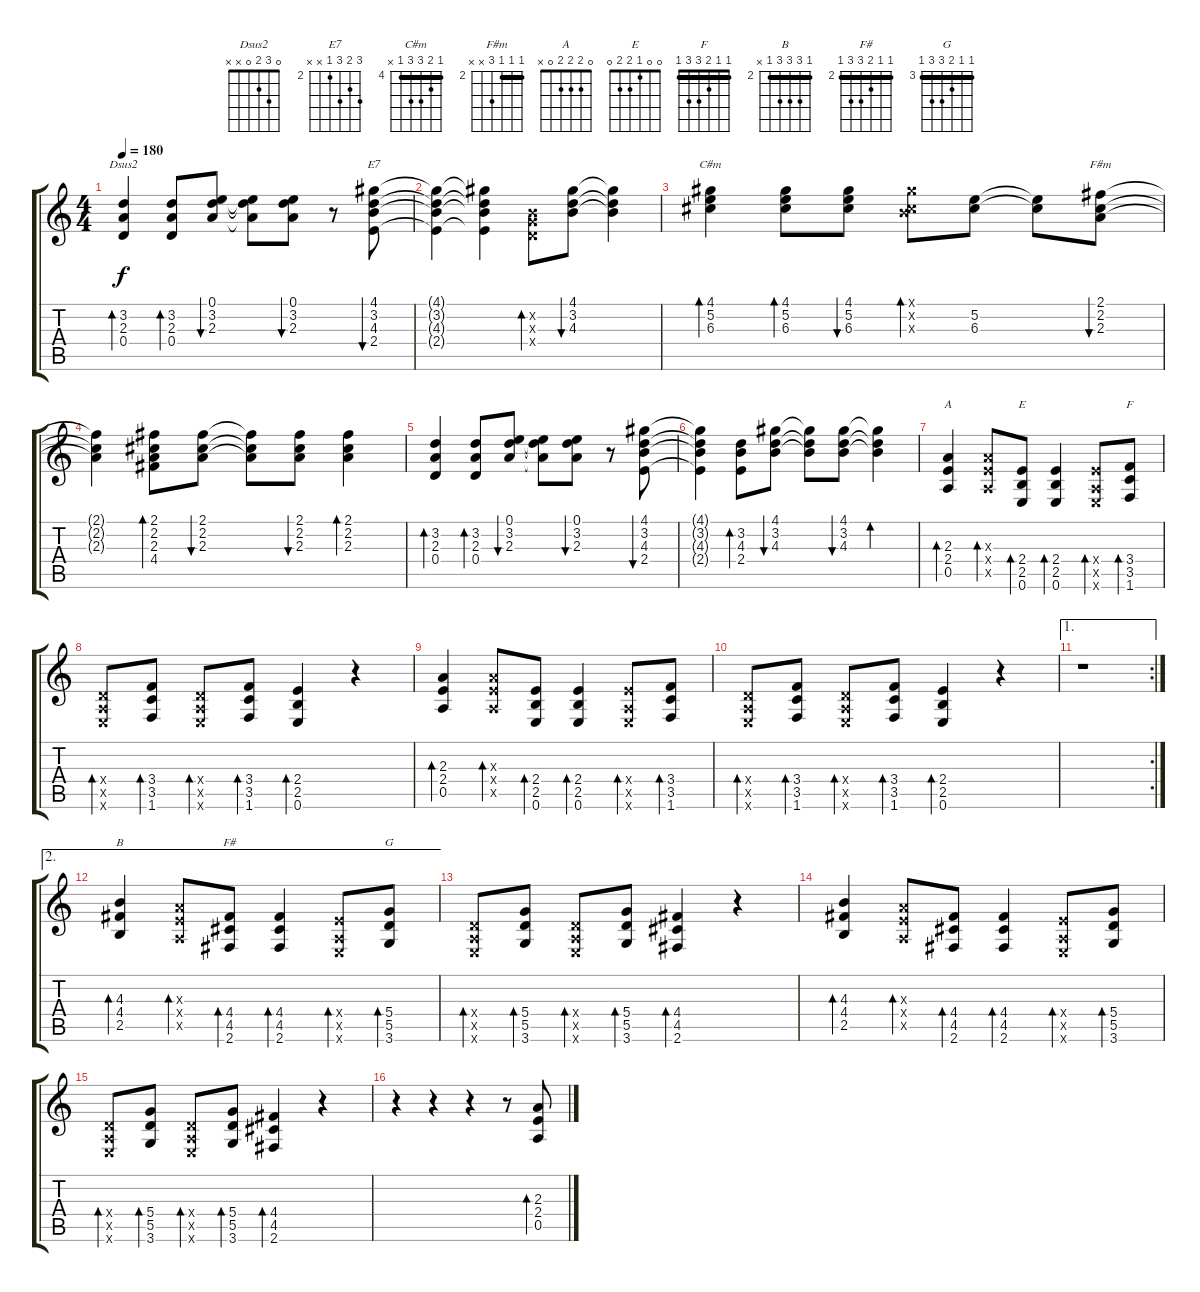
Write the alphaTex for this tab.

\track "" {instrument overdrivenguitar}
\staff {score tabs}
\tuning (E4 B3 G3 D3 A2 E2) {hide}
\chord ("Dsus2" 0 3 2 0 x x)
\chord ("E7" 4 3 4 2 x x) {firstfret 2}
\chord ("C#m" 4 5 6 6 4 x) {firstfret 4 barre 4}
\chord ("F#m" 2 2 2 4 x x) {firstfret 2 barre 2}
\chord ("A" 0 2 2 2 0 x)
\chord ("E" 0 0 1 2 2 0)
\chord ("F" 1 1 2 3 3 1) {barre 1}
\chord ("B" 2 4 4 4 2 x) {firstfret 2 barre 2}
\chord ("F#" 2 2 3 4 4 2) {firstfret 2 barre 2}
\chord ("G" 3 3 4 5 5 3) {firstfret 3 barre 3}
\ts (4 4)
\tempo 180
\clef g2
\ks c
(3.2 2.3 0.4).4{bd 60 ch "Dsus2" dy f} (3.2 2.3 0.4).8{bd 60} (0.1 3.2 2.3).8{bu 60} (0.1{t} 3.2{t} 2.3{t}).8 (0.1 3.2 2.3).8{bu 60} r.8 (4.1 3.2 4.3 2.4).8{bu 60 ch "E7"} |
(4.1{t} 3.2{t} 4.3{t} 2.4{t}).4 (4.1{t} 3.2{t} 4.3{t} 2.4{t}).4 (0.2{x} 0.3{x} 0.4{x}).8{bd 60} (4.1 3.2 4.3).8{bu 60} (4.1{t} 3.2{t} 4.3{t}).4 |
(4.1 5.2 6.3).4{bd 60 ch "C#m"} (4.1 5.2 6.3).8{bd 60} (4.1 5.2 6.3).8{bu 60} (4.1{x} 0.2{x} 6.3{x}).8{bd 60} (5.2 6.3).8 (5.2{t} 6.3{t}).8 (2.1 2.2 2.3).8{bu 60 ch "F#m"} |
(2.1{t} 2.2{t} 2.3{t}).4 (2.1 2.2 2.3 4.4).8{bd 60} (2.1 2.2 2.3).8{bu 60} (2.1{t} 2.2{t} 2.3{t}).8 (2.1 2.2 2.3).8{bu 60} (2.1 2.2 2.3).4{bd 60} |
(3.2 2.3 0.4).4{bd 60} (3.2 2.3 0.4).8{bd 60} (0.1 3.2 2.3).8{bu 60} (0.1{t} 3.2{t} 2.3{t}).8 (0.1 3.2 2.3).8{bu 60} r.8 (4.1 3.2 4.3 2.4).8{bu 60} |
(4.1{t} 3.2{t} 4.3{t} 2.4{t}).4 (3.2 4.3 2.4).8{bd 60} (4.1 3.2 4.3).8{bu 60} (4.1{t} 3.2{t} 4.3{t}).8 (4.1 3.2 4.3).8{bu 60} (4.1{t} 3.2{t} 4.3{t}).4{bd 60} |
(2.3 2.4 0.5).4{bd 60 ch "A"} (2.3{x} 2.4{x} 0.5{x}).8{bd 60} (2.4 2.5 0.6).8{bd 60 ch "E"} (2.4 2.5 0.6).4{bd 60} (2.4{x} 0.5{x} 0.6{x}).8{bd 60} (3.4 3.5 1.6).8{bd 60 ch "F"} |
(0.4{x} 0.5{x} 0.6{x}).8{bd 60} (3.4 3.5 1.6).8{bd 60} (0.4{x} 0.5{x} 0.6{x}).8{bd 60} (3.4 3.5 1.6).8{bd 60} (2.4 2.5 0.6).4{bd 60} r.4 |
(2.3 2.4 0.5).4{bd 60} (2.3{x} 2.4{x} 0.5{x}).8{bd 60} (2.4 2.5 0.6).8{bd 60} (2.4 2.5 0.6).4{bd 60} (2.4{x} 0.5{x} 0.6{x}).8{bd 60} (3.4 3.5 1.6).8{bd 60} |
(0.4{x} 0.5{x} 0.6{x}).8{bd 60} (3.4 3.5 1.6).8{bd 60} (0.4{x} 0.5{x} 0.6{x}).8{bd 60} (3.4 3.5 1.6).8{bd 60} (2.4 2.5 0.6).4{bd 60} r.4 |
\ae 1
\rc 2
r.1 |
\ae 2
(4.3 4.4 2.5).4{bd 60 ch "B"} (2.3{x} 2.4{x} 0.5{x}).8{bd 60} (4.4 4.5 2.6).8{bd 60 ch "F#"} (4.4 4.5 2.6).4{bd 60} (2.4{x} 0.5{x} 0.6{x}).8{bd 60} (5.4 5.5 3.6).8{bd 60 ch "G"} |
(0.4{x} 0.5{x} 0.6{x}).8{bd 60} (5.4 5.5 3.6).8{bd 60} (0.4{x} 0.5{x} 0.6{x}).8{bd 60} (5.4 5.5 3.6).8{bd 60} (4.4 4.5 2.6).4{bd 60} r.4 |
(4.3 4.4 2.5).4{bd 60} (2.3{x} 2.4{x} 0.5{x}).8{bd 60} (4.4 4.5 2.6).8{bd 60} (4.4 4.5 2.6).4{bd 60} (2.4{x} 0.5{x} 0.6{x}).8{bd 60} (5.4 5.5 3.6).8{bd 60} |
(0.4{x} 0.5{x} 0.6{x}).8{bd 60} (5.4 5.5 3.6).8{bd 60} (0.4{x} 0.5{x} 0.6{x}).8{bd 60} (5.4 5.5 3.6).8{bd 60} (4.4 4.5 2.6).4{bd 60} r.4{txt ""} |
r.4 r.4 r.4 r.8 (2.3 2.4 0.5).8{bd 60}
